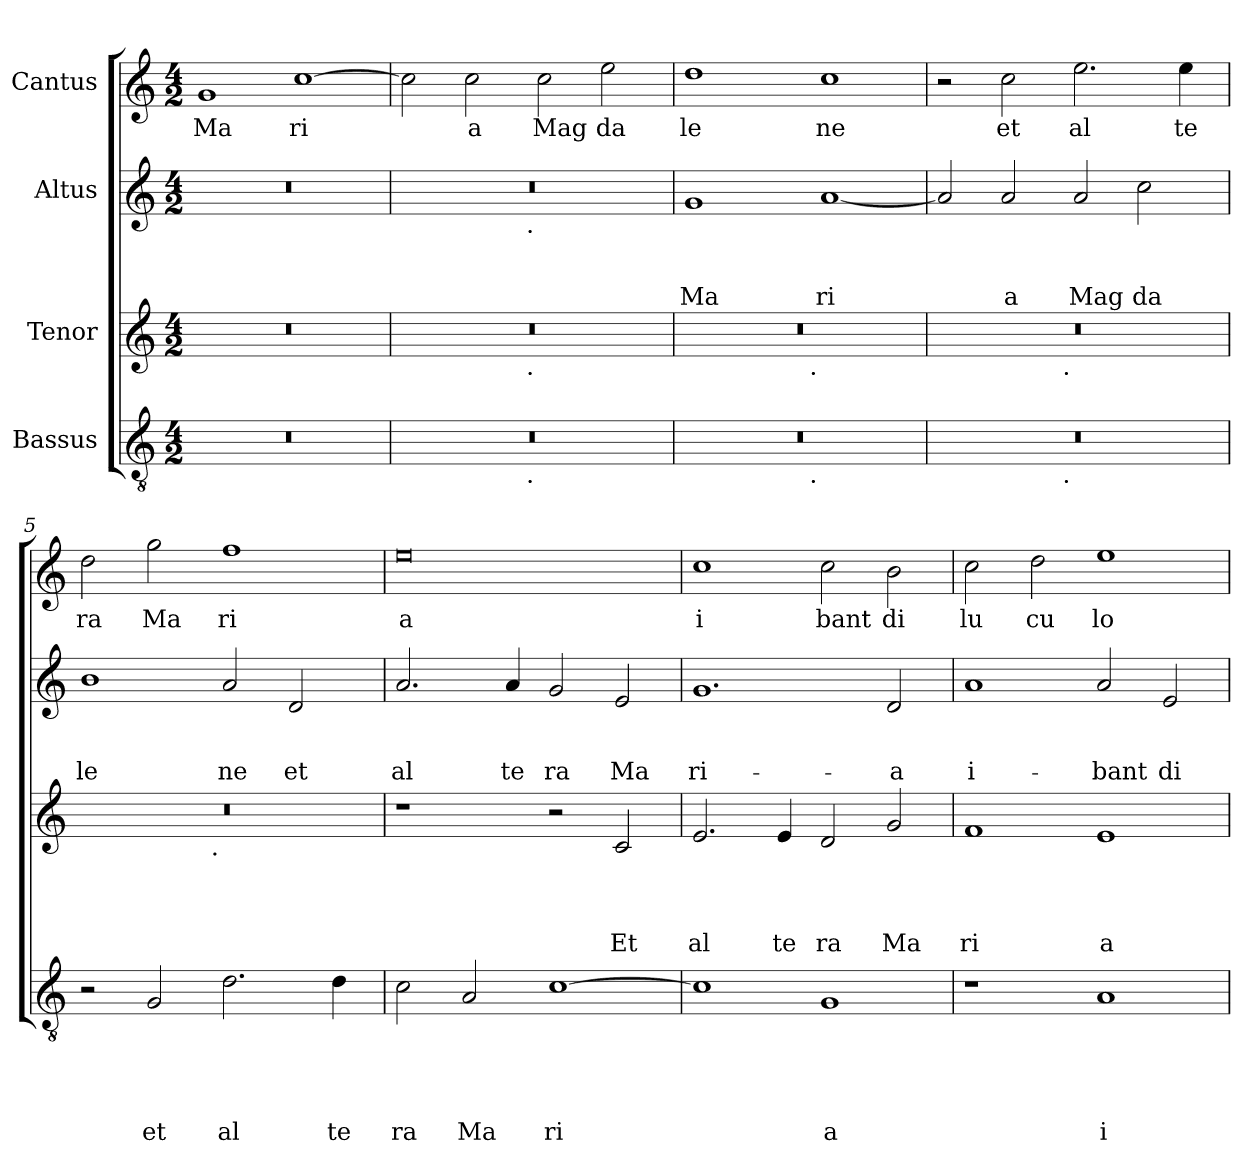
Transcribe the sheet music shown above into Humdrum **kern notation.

**kern	**text	**text	**text	**text	**text	**kern	**text	**text	**text	**text	**kern	**text	**text	**text	**kern	**text
*part4	*part4	*part4	*part4	*part4	*part4	*part3	*part3	*part3	*part3	*part3	*part2	*part2	*part2	*part2	*part1	*part1
*staff4	*staff4	*staff4	*staff4	*staff4	*staff4	*staff3	*staff3	*staff3	*staff3	*staff3	*staff2	*staff2	*staff2	*staff2	*staff1	*staff1
*I"Bassus	*	*	*	*	*	*I"Tenor	*	*	*	*	*I"Altus	*	*	*	*I"Cantus	*
*clefGv2	*	*	*	*	*	*clefG2	*	*	*	*	*clefG2	*	*	*	*clefG2	*
*k[]	*	*	*	*	*	*k[]	*	*	*	*	*k[]	*	*	*	*k[]	*
*C:	*	*	*	*	*	*C:	*	*	*	*	*C:	*	*	*	*C:	*
*M4/2	*	*	*	*	*	*M4/2	*	*	*	*	*M4/2	*	*	*	*M4/2	*
=1	=1	=1	=1	=1	=1	=1	=1	=1	=1	=1	=1	=1	=1	=1	=1	=1
!	!	!	!	!	!	!	!	!	!	!	!	!	!	!	!	!LO:LY:b
0r	.	.	.	.	.	0r	.	.	.	.	0r	.	.	.	1g	Ma
!	!	!	!	!	!	!	!	!	!	!	!	!	!	!	!	!LO:LY:b
.	.	.	.	.	.	.	.	.	.	.	.	.	.	.	[>1cc	ri
=2	=2	=2	=2	=2	=2	=2	=2	=2	=2	=2	=2	=2	=2	=2	=2	=2
*^	*	*	*	*	*	*^	*	*	*	*	*^	*	*	*	*	*
0r	2ryy	.	.	.	.	.	0r	2ryy	.	.	.	.	0r	2ryy	.	.	.	2cc\]	.
!	!	!	!	!	!	!	!	!	!	!	!	!	!	!	!	!	!	!	!LO:LY:b
.	4...ryy	.	.	.	.	.	.	4...ryy	.	.	.	.	.	4...ryy	.	.	.	2cc\	a
!	!	!	!	!	!	!	!	!	!	!	!	!	!	!LO:TX:b:t=.	!	!	!	!	!
!	!	!	!	!	!	!	!	!LO:TX:b:t=.	!	!	!	!	!	!	!	!	!	!	!
!	!LO:TX:b:t=.	!	!	!	!	!	!	!	!	!	!	!	!	!	!	!	!	!	!
.	1ryy	.	.	.	.	.	.	1ryy	.	.	.	.	.	1ryy	.	.	.	.	.
!	!	!	!	!	!	!	!	!	!	!	!	!	!	!	!	!	!	!	!LO:LY:b
.	.	.	.	.	.	.	.	.	.	.	.	.	.	.	.	.	.	2cc\	Mag
!	!	!	!	!	!	!	!	!	!	!	!	!	!	!	!	!	!	!	!LO:LY:b
.	.	.	.	.	.	.	.	.	.	.	.	.	.	.	.	.	.	2ee\	da
.	32ryy	.	.	.	.	.	.	32ryy	.	.	.	.	.	32ryy	.	.	.	.	.
=3	=3	=3	=3	=3	=3	=3	=3	=3	=3	=3	=3	=3	=3	=3	=3	=3	=3	=3	=3
!	!	!	!	!	!	!	!	!	!	!	!	!	!	!	!	!	!LO:LY:b	!	!LO:LY:b
*	*	*	*	*	*	*	*	*	*	*	*	*	*v	*v	*	*	*	*	*
0r	2ryy	.	.	.	.	.	0r	2ryy	.	.	.	.	1g	.	.	Ma	1dd	le
.	4...ryy	.	.	.	.	.	.	4...ryy	.	.	.	.	.	.	.	.	.	.
!	!	!	!	!	!	!	!	!LO:TX:b:t=.	!	!	!	!	!	!	!	!	!	!
!	!LO:TX:b:t=.	!	!	!	!	!	!	!	!	!	!	!	!	!	!	!	!	!
.	1ryy	.	.	.	.	.	.	1ryy	.	.	.	.	.	.	.	.	.	.
!	!	!	!	!	!	!	!	!	!	!	!	!	!	!	!	!LO:LY:b	!	!LO:LY:b
.	.	.	.	.	.	.	.	.	.	.	.	.	[<1a	.	.	ri	1cc	ne
.	32ryy	.	.	.	.	.	.	32ryy	.	.	.	.	.	.	.	.	.	.
=4	=4	=4	=4	=4	=4	=4	=4	=4	=4	=4	=4	=4	=4	=4	=4	=4	=4	=4
0r	2ryy	.	.	.	.	.	0r	2ryy	.	.	.	.	2a/]	.	.	.	2r	.
!	!	!	!	!	!	!	!	!	!	!	!	!	!	!	!	!LO:LY:b	!	!LO:LY:b
.	4...ryy	.	.	.	.	.	.	4...ryy	.	.	.	.	2a/	.	.	a	2cc\	et
!	!	!	!	!	!	!	!	!LO:TX:b:t=.	!	!	!	!	!	!	!	!	!	!
!	!LO:TX:b:t=.	!	!	!	!	!	!	!	!	!	!	!	!	!	!	!	!	!
.	1ryy	.	.	.	.	.	.	1ryy	.	.	.	.	.	.	.	.	.	.
!	!	!	!	!	!	!	!	!	!	!	!	!	!	!	!	!LO:LY:b	!	!LO:LY:b
.	.	.	.	.	.	.	.	.	.	.	.	.	2a/	.	.	Mag	2.ee\	al
!	!	!	!	!	!	!	!	!	!	!	!	!	!	!	!	!LO:LY:b	!	!
.	.	.	.	.	.	.	.	.	.	.	.	.	2cc\	.	.	da	.	.
!	!	!	!	!	!	!	!	!	!	!	!	!	!	!	!	!	!	!LO:LY:b
.	.	.	.	.	.	.	.	.	.	.	.	.	.	.	.	.	4ee\	te
.	32ryy	.	.	.	.	.	.	32ryy	.	.	.	.	.	.	.	.	.	.
=5	=5	=5	=5	=5	=5	=5	=5	=5	=5	=5	=5	=5	=5	=5	=5	=5	=5	=5
!	!	!	!	!	!	!	!	!	!	!	!	!	!	!	!	!LO:LY:b	!	!LO:LY:b
*v	*v	*	*	*	*	*	*	*	*	*	*	*	*	*	*	*	*	*
2r	.	.	.	.	.	0r	2ryy	.	.	.	.	1b	.	.	le	2dd>\	ra
!	!	!	!	!	!LO:LY:b	!	!	!	!	!	!	!	!	!	!	!	!LO:LY:b
2G/	.	.	.	.	et	.	4...ryy	.	.	.	.	.	.	.	.	2gg\	Ma
!	!	!	!	!	!	!	!LO:TX:b:t=.	!	!	!	!	!	!	!	!	!	!
.	.	.	.	.	.	.	1ryy	.	.	.	.	.	.	.	.	.	.
!	!	!	!	!	!LO:LY:b	!	!	!	!	!	!	!	!	!	!LO:LY:b	!	!LO:LY:b
2.d\	.	.	.	.	al	.	.	.	.	.	.	2a/	.	.	ne	1ff	ri
!	!	!	!	!	!	!	!	!	!	!	!	!	!	!	!LO:LY:b	!	!
.	.	.	.	.	.	.	.	.	.	.	.	2d/	.	.	et	.	.
!	!	!	!	!	!LO:LY:b	!	!	!	!	!	!	!	!	!	!	!	!
4d\	.	.	.	.	te	.	.	.	.	.	.	.	.	.	.	.	.
.	.	.	.	.	.	.	32ryy	.	.	.	.	.	.	.	.	.	.
=6	=6	=6	=6	=6	=6	=6	=6	=6	=6	=6	=6	=6	=6	=6	=6	=6	=6
!	!	!	!	!	!LO:LY:b	!	!	!	!	!	!	!	!	!	!LO:LY:b	!	!LO:LY:b
*	*	*	*	*	*	*v	*v	*	*	*	*	*	*	*	*	*	*
2c\	.	.	.	.	ra	1r	.	.	.	.	2.a/	.	.	al	0ee	a
!	!	!	!	!	!LO:LY:b	!	!	!	!	!	!	!	!	!	!	!
2A/	.	.	.	.	Ma	.	.	.	.	.	.	.	.	.	.	.
!	!	!	!	!	!	!	!	!	!	!	!	!	!	!LO:LY:b	!	!
.	.	.	.	.	.	.	.	.	.	.	4a/	.	.	te	.	.
!	!	!	!	!	!LO:LY:b	!	!	!	!	!	!	!	!	!LO:LY:b	!	!
[<1c	.	.	.	.	ri	2r	.	.	.	.	2g/	.	.	ra	.	.
!	!	!	!	!	!	!	!	!	!	!LO:LY:b	!	!	!	!LO:LY:b	!	!
.	.	.	.	.	.	2c/	.	.	.	Et	2e/	.	.	Ma	.	.
!!LO:LB:g=z
=7	=7	=7	=7	=7	=7	=7	=7	=7	=7	=7	=7	=7	=7	=7	=7	=7
!	!	!	!	!	!	!	!	!	!	!LO:LY:b	!	!	!	!LO:LY:b	!	!LO:LY:b
1c]	.	.	.	.	.	2.e/	.	.	.	al	1.g	.	.	ri-	1cc	i
!	!	!	!	!	!	!	!	!	!	!LO:LY:b	!	!	!	!	!	!
.	.	.	.	.	.	4e/	.	.	.	te	.	.	.	.	.	.
!	!	!	!	!	!LO:LY:b	!	!	!	!	!LO:LY:b	!	!	!	!	!	!LO:LY:b
1G	.	.	.	.	a	2d/	.	.	.	ra	.	.	.	.	2cc\	bant
!	!	!	!	!	!	!	!	!	!	!LO:LY:b	!	!	!	!LO:LY:b	!	!LO:LY:b
.	.	.	.	.	.	2g/	.	.	.	Ma	2d/	.	.	-a	2b\	di
=8	=8	=8	=8	=8	=8	=8	=8	=8	=8	=8	=8	=8	=8	=8	=8	=8
!	!	!	!	!	!	!	!	!	!	!LO:LY:b	!	!	!	!LO:LY:b	!	!LO:LY:b
1r	.	.	.	.	.	1f	.	.	.	ri	1a	.	.	i-	2cc\	lu
!	!	!	!	!	!	!	!	!	!	!	!	!	!	!	!	!LO:LY:b
.	.	.	.	.	.	.	.	.	.	.	.	.	.	.	2dd\	cu
!	!	!	!	!	!LO:LY:b	!	!	!	!	!LO:LY:b	!	!	!	!LO:LY:b	!	!LO:LY:b
1A	.	.	.	.	i	1e	.	.	.	a	2a/	.	.	-bant	1ee	lo
!	!	!	!	!	!	!	!	!	!	!	!	!	!	!LO:LY:b	!	!
.	.	.	.	.	.	.	.	.	.	.	2e/	.	.	di-	.	.
=	=	=	=	=	=	=	=	=	=	=	=	=	=	=	=	=
*-	*-	*-	*-	*-	*-	*-	*-	*-	*-	*-	*-	*-	*-	*-	*-	*-
